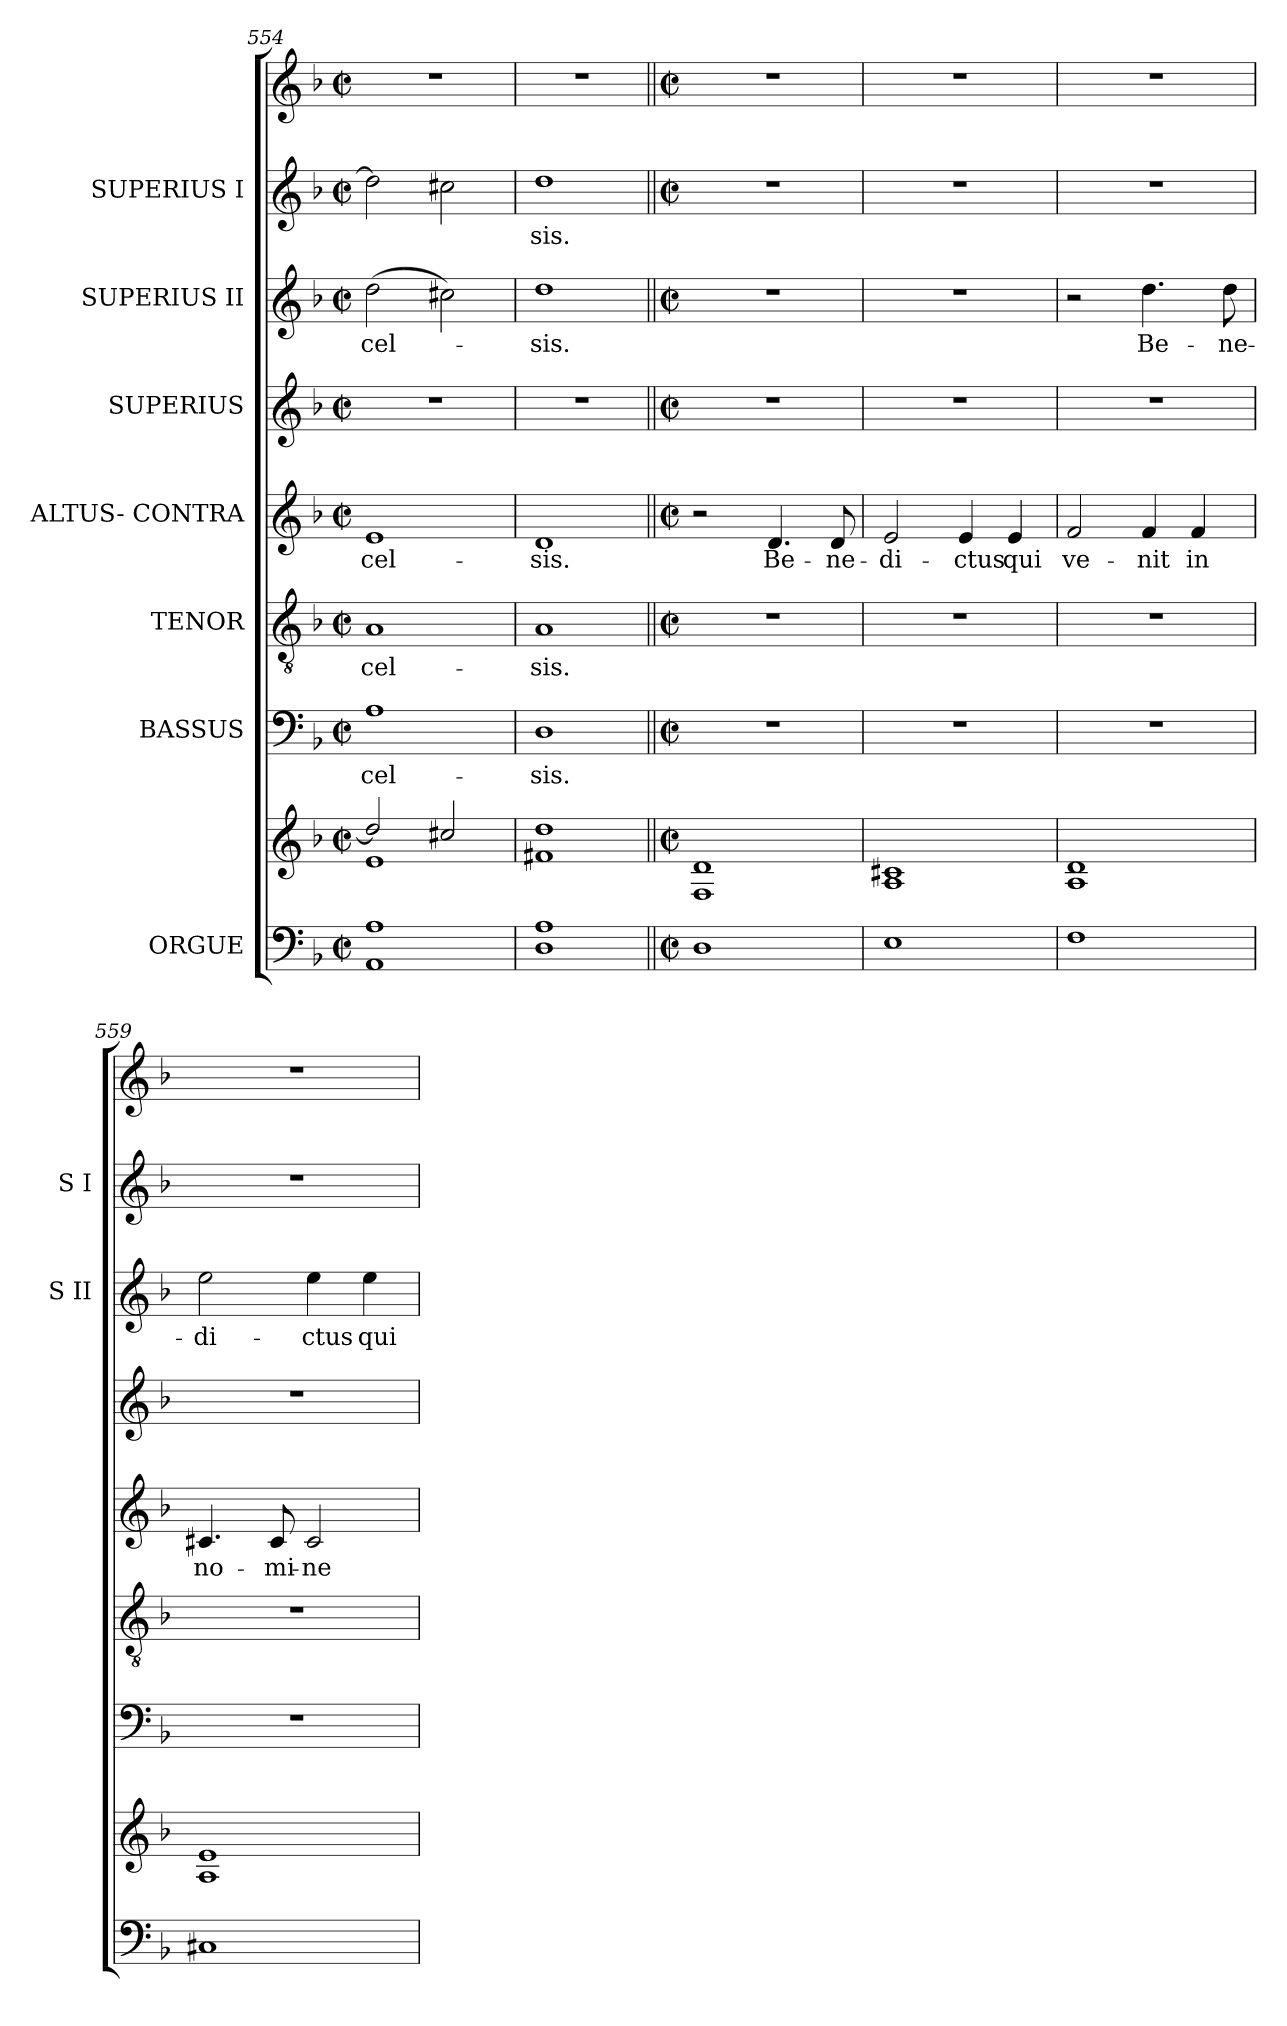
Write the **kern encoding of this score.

**kern	**kern	**kern	**text	**kern	**text	**kern	**text	**kern	**kern	**text	**kern	**text	**kern
*part8	*part8	*part7	*part7	*part6	*part6	*part5	*part5	*part4	*part3	*part3	*part2	*part2	*part1
*staff9	*staff8	*staff7	*staff7	*staff6	*staff6	*staff5	*staff5	*staff4	*staff3	*staff3	*staff2	*staff2	*staff1
*I"ORGUE	*	*I"BASSUS	*	*I"TENOR	*	*I"ALTUS- CONTRA	*	*I"SUPERIUS	*I"SUPERIUS II	*	*I"SUPERIUS I	*	*
*	*	*	*	*	*	*	*	*	*I'S II	*	*I'S I	*	*
*clefF4	*clefG2	*clefF4	*	*clefGv2	*	*clefG2	*	*clefG2	*clefG2	*	*clefG2	*	*clefG2
*k[b-]	*k[b-]	*k[b-]	*	*k[b-]	*	*k[b-]	*	*k[b-]	*k[b-]	*	*k[b-]	*	*k[b-]
*d:	*d:	*d:	*	*d:	*	*d:	*	*d:	*d:	*	*d:	*	*d:
*M2/2	*M2/2	*M2/2	*	*M2/2	*	*M2/2	*	*M2/2	*M2/2	*	*M2/2	*	*M2/2
*met(c|)	*met(c|)	*met(c|)	*	*met(c|)	*	*met(c|)	*	*met(c|)	*met(c|)	*	*met(c|)	*	*met(c|)
=554	=554	=554	=554	=554	=554	=554	=554	=554	=554	=554	=554	=554	=554
*^	*^	*	*	*	*	*	*	*	*	*	*	*	*
!	!	!	!	!	!LO:LY:b	!	!LO:LY:b	!	!LO:LY:b	!	!	!LO:LY:b	!	!	!
1A	1AA	2dd/]	1e	1A	-cel-	1A	-cel-	1e	-cel-	1r	(>2dd\	-cel-	2dd\]	.	1r
.	.	2cc#X/	.	.	.	.	.	.	.	.	2cc#X\)	.	2cc#X\	.	.
=555	=555	=555	=555	=555	=555	=555	=555	=555	=555	=555	=555	=555	=555	=555	=555
!	!	!	!	!	!LO:LY:b	!	!LO:LY:b	!	!LO:LY:b	!	!	!LO:LY:b	!	!LO:LY:b	!
1A	1D	1dd	1f#X	1D	-sis.	1A	-sis.	1d	-sis.	1r	1dd	-sis.	1dd	-sis.	1r
*v	*v	*	*	*	*	*	*	*	*	*	*	*	*	*	*
*	*v	*v	*	*	*	*	*	*	*	*	*	*	*	*
!!LO:LB:g=z
=556||	=556||	=556||	=556||	=556||	=556||	=556||	=556||	=556||	=556||	=556||	=556||	=556||	=556||
*M2/2	*M2/2	*M2/2	*	*M2/2	*	*M2/2	*	*M2/2	*M2/2	*	*M2/2	*	*M2/2
*met(c|)	*met(c|)	*met(c|)	*	*met(c|)	*	*met(c|)	*	*met(c|)	*met(c|)	*	*met(c|)	*	*met(c|)
1D	1F 1d	1r	.	1r	.	2r	.	1r	1r	.	1r	.	1r
!	!	!	!	!	!	!	!LO:LY:b	!	!	!	!	!	!
.	.	.	.	.	.	4.d/	Be-	.	.	.	.	.	.
!	!	!	!	!	!	!	!LO:LY:b	!	!	!	!	!	!
.	.	.	.	.	.	8d/	-ne-	.	.	.	.	.	.
=557	=557	=557	=557	=557	=557	=557	=557	=557	=557	=557	=557	=557	=557
!	!	!	!	!	!	!	!LO:LY:b	!	!	!	!	!	!
1E	1A 1c#X	1r	.	1r	.	2e/	-di-	1r	1r	.	1r	.	1r
!	!	!	!	!	!	!	!LO:LY:b	!	!	!	!	!	!
.	.	.	.	.	.	4e/	-ctus	.	.	.	.	.	.
!	!	!	!	!	!	!	!LO:LY:b	!	!	!	!	!	!
.	.	.	.	.	.	4e/	qui	.	.	.	.	.	.
=558	=558	=558	=558	=558	=558	=558	=558	=558	=558	=558	=558	=558	=558
!	!	!	!	!	!	!	!LO:LY:b	!	!	!	!	!	!
1F	1A 1d	1r	.	1r	.	2f/	ve-	1r	2r	.	1r	.	1r
!	!	!	!	!	!	!	!LO:LY:b	!	!	!LO:LY:b	!	!	!
.	.	.	.	.	.	4f/	-nit	.	4.dd\	Be-	.	.	.
!	!	!	!	!	!	!	!LO:LY:b	!	!	!	!	!	!
.	.	.	.	.	.	4f/	in	.	.	.	.	.	.
!	!	!	!	!	!	!	!	!	!	!LO:LY:b	!	!	!
.	.	.	.	.	.	.	.	.	8dd\	-ne-	.	.	.
=559	=559	=559	=559	=559	=559	=559	=559	=559	=559	=559	=559	=559	=559
!	!	!	!	!	!	!	!LO:LY:b	!	!	!LO:LY:b	!	!	!
1C#X	1A 1e	1r	.	1r	.	4.c#X/	no-	1r	2ee\	-di-	1r	.	1r
!	!	!	!	!	!	!	!LO:LY:b	!	!	!	!	!	!
.	.	.	.	.	.	8c#/	-mi-	.	.	.	.	.	.
!	!	!	!	!	!	!	!LO:LY:b	!	!	!LO:LY:b	!	!	!
.	.	.	.	.	.	2c#/	-ne	.	4ee\	-ctus	.	.	.
!	!	!	!	!	!	!	!	!	!	!LO:LY:b	!	!	!
.	.	.	.	.	.	.	.	.	4ee\	qui	.	.	.
=	=	=	=	=	=	=	=	=	=	=	=	=	=
*-	*-	*-	*-	*-	*-	*-	*-	*-	*-	*-	*-	*-	*-
